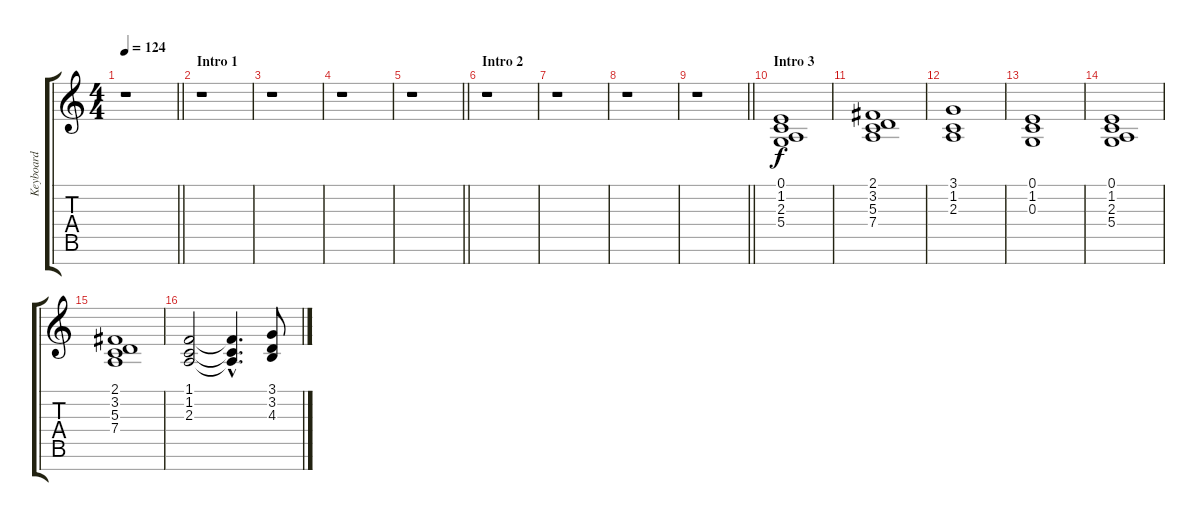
\track ("Keyboard" "Keyboard") {instrument brightacousticpiano}
\staff {score tabs}
\tuning (E4 B3 G3 D3 A2 E2 B1) {hide}
\ts (4 4)
\tempo 124
\clef g2
\barLineRight lightlight
\ks aminor
r.1{dy f instrument brightacousticpiano} |
\section ("" "Intro 1")
r.1 |
r.1 |
r.1 |
\barLineRight lightlight
r.1 |
\section ("" "Intro 2")
r.1 |
r.1 |
r.1 |
\barLineRight lightlight
r.1 |
\section ("" "Intro 3")
(0.1 1.2 2.3 5.4).1 |
(2.1 3.2 5.3 7.4).1 |
(3.1 1.2 2.3).1 |
(0.1 1.2 0.3).1 |
(0.1 1.2 2.3 5.4).1 |
(2.1 3.2 5.3 7.4).1 |
(1.1 1.2 2.3).2 (1.1{hac t} 1.2{hac t} 2.3{hac t}).4{d} (3.1 3.2 4.3).8
